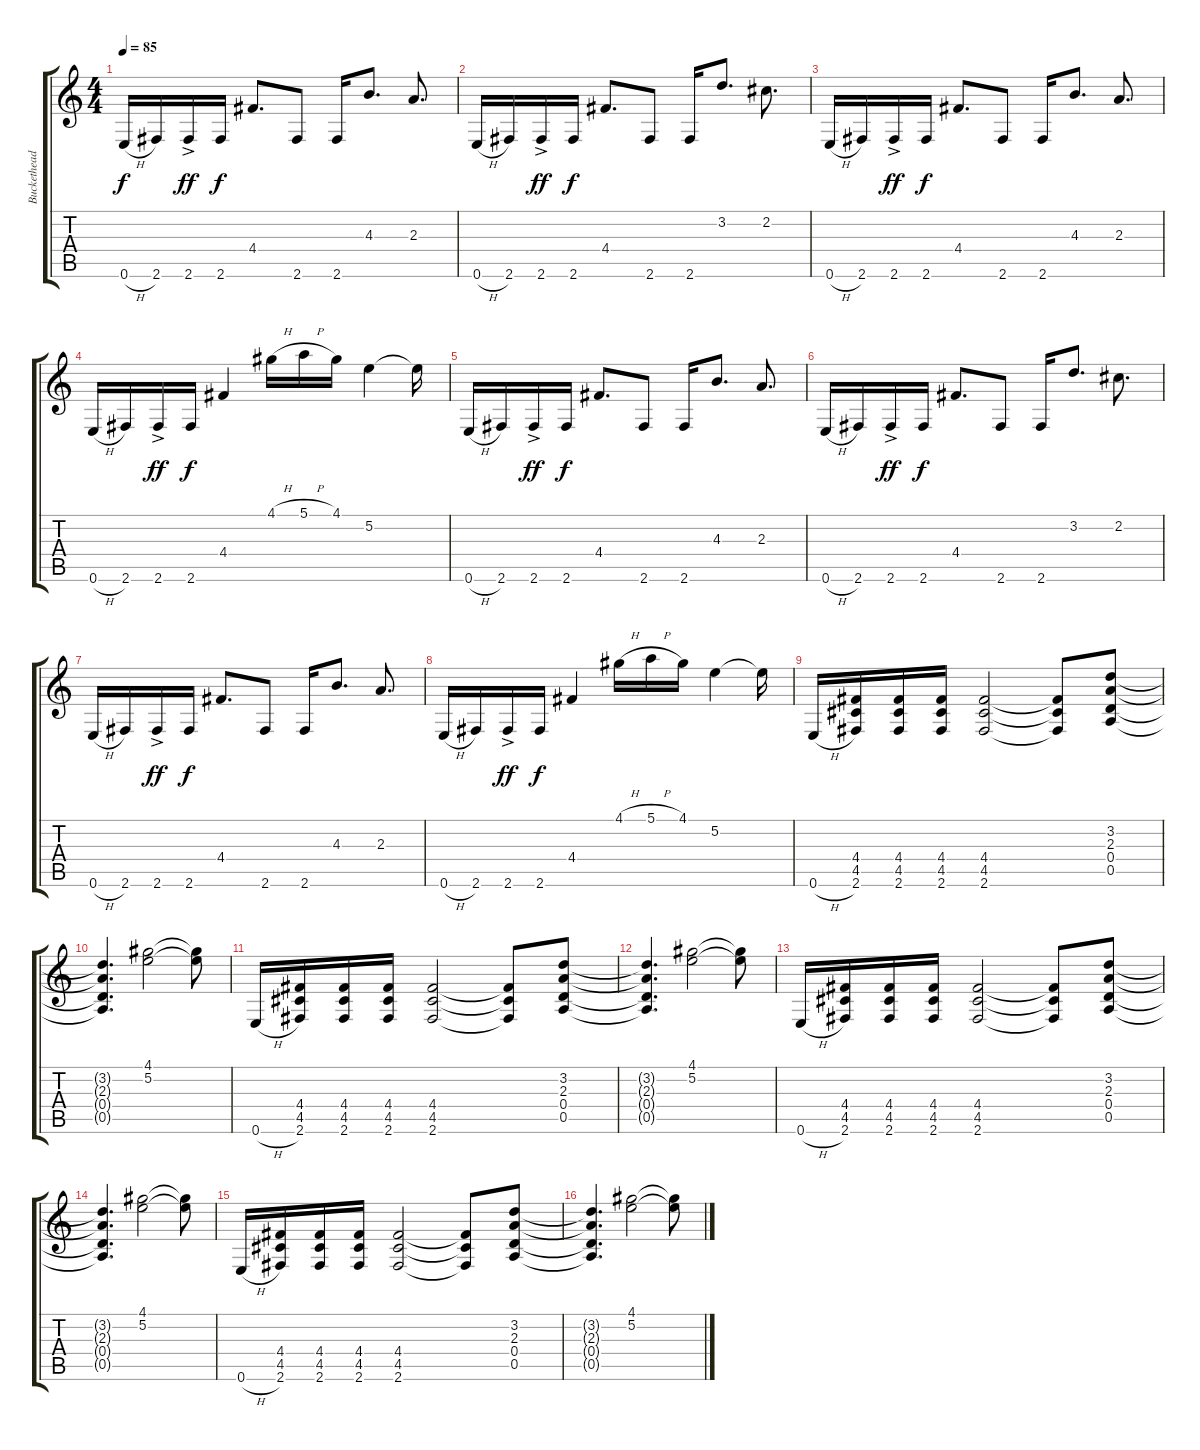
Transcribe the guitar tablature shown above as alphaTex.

\track ("Buckethead" "Buckethead") {instrument electricguitarclean}
\staff {score tabs}
\tuning (E4 B3 G3 D3 A2 E2) {hide}
\ts (4 4)
\tempo 85
\clef g2
\ks c
0.6{h}.16{dy f} 2.6.16 2.6{ac}.16{dy ff} 2.6.16{dy f} 4.4.8{d} 2.6.8 2.6.16 4.3.8{d} 2.3.8{d} |
0.6{h}.16 2.6.16 2.6{ac}.16{dy ff} 2.6.16{dy f} 4.4.8{d} 2.6.8 2.6.16 3.2.8{d} 2.2.8{d} |
0.6{h}.16 2.6.16 2.6{ac}.16{dy ff} 2.6.16{dy f} 4.4.8{d} 2.6.8 2.6.16 4.3.8{d} 2.3.8{d} |
0.6{h}.16 2.6.16 2.6{ac}.16{dy ff} 2.6.16{dy f} 4.4.4 4.1{h}.16 5.1{h}.16 4.1.16 5.2.4 5.2{t}.16 |
0.6{h}.16 2.6.16 2.6{ac}.16{dy ff} 2.6.16{dy f} 4.4.8{d} 2.6.8 2.6.16 4.3.8{d} 2.3.8{d} |
0.6{h}.16 2.6.16 2.6{ac}.16{dy ff} 2.6.16{dy f} 4.4.8{d} 2.6.8 2.6.16 3.2.8{d} 2.2.8{d} |
0.6{h}.16 2.6.16 2.6{ac}.16{dy ff} 2.6.16{dy f} 4.4.8{d} 2.6.8 2.6.16 4.3.8{d} 2.3.8{d} |
0.6{h}.16 2.6.16 2.6{ac}.16{dy ff} 2.6.16{dy f} 4.4.4 4.1{h}.16 5.1{h}.16 4.1.16 5.2.4 5.2{t}.16 |
0.6{h}.16 (4.4 4.5 2.6).16 (4.4 4.5 2.6).16 (4.4 4.5 2.6).16 (4.4 4.5 2.6).2 (4.4{t} 4.5{t} 2.6{t}).8 (3.2 2.3 0.4 0.5).8 |
(3.2{t} 2.3{t} 0.4{t} 0.5{t}).4{d} (4.1 5.2).2 (4.1{t} 5.2{t}).8 |
0.6{h}.16 (4.4 4.5 2.6).16 (4.4 4.5 2.6).16 (4.4 4.5 2.6).16 (4.4 4.5 2.6).2 (4.4{t} 4.5{t} 2.6{t}).8 (3.2 2.3 0.4 0.5).8 |
(3.2{t} 2.3{t} 0.4{t} 0.5{t}).4{d} (4.1 5.2).2 (4.1{t} 5.2{t}).8 |
0.6{h}.16 (4.4 4.5 2.6).16 (4.4 4.5 2.6).16 (4.4 4.5 2.6).16 (4.4 4.5 2.6).2 (4.4{t} 4.5{t} 2.6{t}).8 (3.2 2.3 0.4 0.5).8 |
(3.2{t} 2.3{t} 0.4{t} 0.5{t}).4{d} (4.1 5.2).2 (4.1{t} 5.2{t}).8 |
0.6{h}.16 (4.4 4.5 2.6).16 (4.4 4.5 2.6).16 (4.4 4.5 2.6).16 (4.4 4.5 2.6).2 (4.4{t} 4.5{t} 2.6{t}).8 (3.2 2.3 0.4 0.5).8 |
(3.2{t} 2.3{t} 0.4{t} 0.5{t}).4{d} (4.1 5.2).2 (4.1{t} 5.2{t}).8
